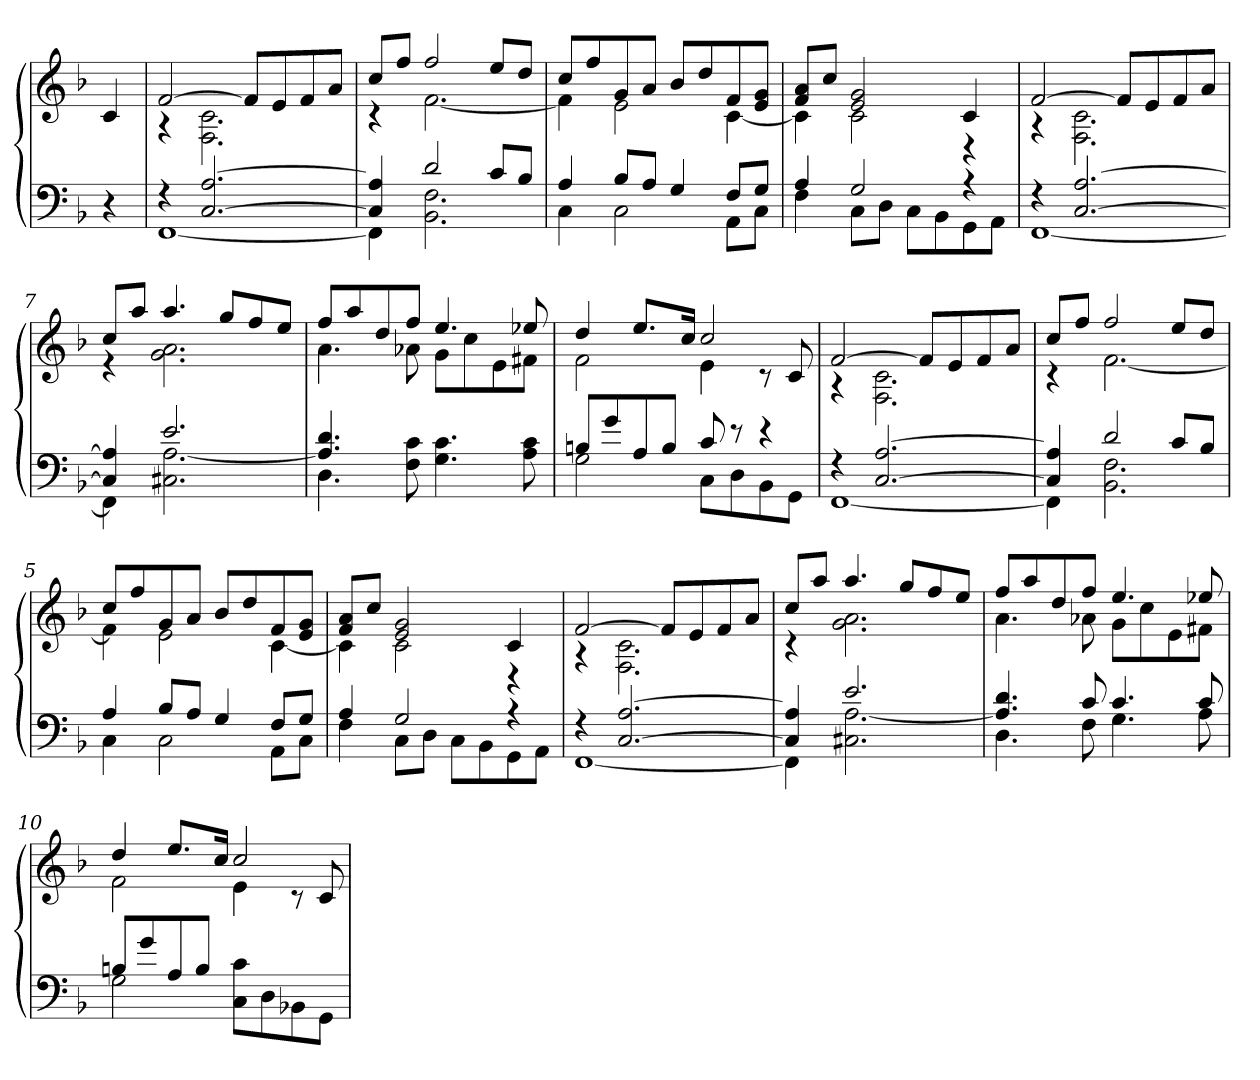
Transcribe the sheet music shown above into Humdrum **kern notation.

**kern	**kern
*part1	*part1
*staff2	*staff1
*clefF4	*clefG2
*k[b-]	*k[b-]
=1	=1
4r	4c/
=2	=2
*^	*^
4r	[1FF	[2f/	4r
[2.C/ [2.A/	.	.	2.F\ 2.c\
.	.	8f/L]	.
.	.	8e/	.
.	.	8f/	.
.	.	8a/J	.
=3	=3	=3	=3
4C]/ 4A]/	4FF\]	8cc/L	4r
.	.	8ff/J	.
2d/	2.BB- 2.F	2ff/	[2.f\
8c/L	.	8ee/L	.
8B-/J	.	8dd/J	.
=4	=4	=4	=4
4A/	4C\	8cc/L	4f\]
.	.	8ff/	.
8B-/L	2C\	8g/	2e\
8A/J	.	8a/J	.
4G/	.	8b-/L	.
.	.	8dd/	.
8F/L	8AA\L	8f/	[4c\
8G/J	8C\J	8e/ 8g/J	.
=5	=5	=5	=5
4A/	4F\	8f/ 8a/L	4c\]
.	.	8cc/J	.
2G/	8C\L	2e/ 2g/	2c\
.	8D\J	.	.
.	8C\L	.	.
.	8BB-\	.	.
4r	8GG\	4c/	4r
.	8AA\J	.	.
=6	=6	=6	=6
4r	[1FF	[2f/	4r
[2.C/ [2.A/	.	.	2.F\ 2.c\
.	.	8f/L]	.
.	.	8e/	.
.	.	8f/	.
.	.	8a/J	.
=7	=7	=7	=7
4C]/ 4A]/	4FF\]	8cc/L	4r
.	.	8aa/J	.
2.e/	2.C#X [2.A	4.aa/	2.g\ 2.a\
.	.	8gg/L	.
.	.	8ff/	.
.	.	8ee/J	.
=8	=8	=8	=8
4.D\	4.A]/ 4.d/	8ff/L	4.a\
.	.	8aa/	.
.	.	8dd/	.
8F\ 8c\	2ryy	8ff/J	8a-X\
4.G\ 4.c\	.	4.ee/	8g\L
.	.	.	8cc\
.	.	.	8e\
8A\ 8c\	8ryy	8ee-X/	8f#X\J
=9	=9	=9	=9
8Bn/L	2G\	4dd/	2f\
8g/	.	.	.
8A/	.	8.ee/L	.
8B/J	.	.	.
.	.	16ccJk	.
8c/	8C\L	2cc/	4e\
8r	8D\	.	.
4r	8BB-\	.	8r
.	8GG\J	.	8c/
=10	=10	=10	=10
4r	[1FF	[2f/	4r
[2.C/ [2.A/	.	.	2.F\ 2.c\
.	.	8f/L]	.
.	.	8e/	.
.	.	8f/	.
.	.	8a/J	.
=4	=4	=4	=4
4C]/ 4A]/	4FF\]	8cc/L	4r
.	.	8ff/J	.
2d/	2.BB- 2.F	2ff/	[2.f\
8c/L	.	8ee/L	.
8B-/J	.	8dd/J	.
=5	=5	=5	=5
4A/	4C\	8cc/L	4f\]
.	.	8ff/	.
8B-/L	2C\	8g/	2e\
8A/J	.	8a/J	.
4G/	.	8b-/L	.
.	.	8dd/	.
8F/L	8AA\L	8f/	[4c\
8G/J	8C\J	8e/ 8g/J	.
=6	=6	=6	=6
4A/	4F\	8f/ 8a/L	4c\]
.	.	8cc/J	.
2G/	8C\L	2e/ 2g/	2c\
.	8D\J	.	.
.	8C\L	.	.
.	8BB-\	.	.
4r	8GG\	4c/	4r
.	8AA\J	.	.
=7	=7	=7	=7
4r	[1FF	[2f/	4r
[2.C/ [2.A/	.	.	2.F\ 2.c\
.	.	8f/L]	.
.	.	8e/	.
.	.	8f/	.
.	.	8a/J	.
=8	=8	=8	=8
4C]/ 4A]/	4FF\]	8cc/L	4r
.	.	8aa/J	.
2.e/	2.C#X [2.A	4.aa/	2.g\ 2.a\
.	.	8gg/L	.
.	.	8ff/	.
.	.	8ee/J	.
=9	=9	=9	=9
4.A]/ 4.d/	4.D	8ff/L	4.a\
.	.	8aa/	.
.	.	8dd/	.
8c/	8F	8ff/J	8a-X\
4.c/	4.G	4.ee/	8g\L
.	.	.	8cc\
.	.	.	8e\
8c/	8A	8ee-X/	8f#X\J
=10	=10	=10	=10
8Bn/L	2G\	4dd/	2f\
8g/	.	.	.
8A/	.	8.ee/L	.
8B/J	.	.	.
.	.	16ccJk	.
2ryy	8C\ 8c\L	2cc/	4e\
.	8D\	.	.
.	8BB-X\	.	8r
.	8GG\J	.	8c/
*v	*v	*	*
*	*v	*v
=	=
*-	*-
